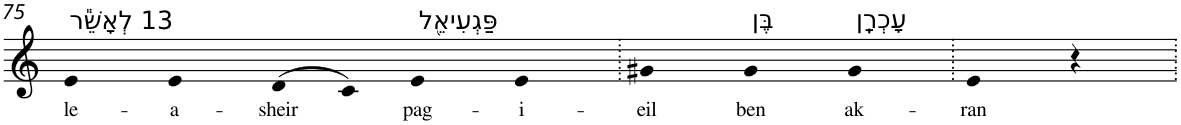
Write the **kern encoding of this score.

**kern	**text
*part1	*part1
*staff1	*staff1
*I"Piano	*
*I'Pno	*
!!LO:PB:g=z
*clefG2	*
*k[]	*
=75	=75
!LO:TX:a:t=13 לְאָשֵׁ֕ר	!
!	!LO:LY:b
4e	le-
!	!LO:LY:b
4e	-a-
!	!LO:LY:b
(>8d	-sheir
8c)	.
!LO:TX:a:t=פַּגְעִיאֵ֖ל	!
!	!LO:LY:b
4e	pag-
!	!LO:LY:b
4e	-i-
=76.	=76.
!	!LO:LY:b
4g#X	-eil
!LO:TX:a:t=בֶּן	!
!	!LO:LY:b
4g#	ben
!LO:TX:a:t=עָכְרָֽן	!
!	!LO:LY:b
4g#	ak-
=77.	=77.
!	!LO:LY:b
4e	-ran
4r	.
=.	=.
*-	*-
